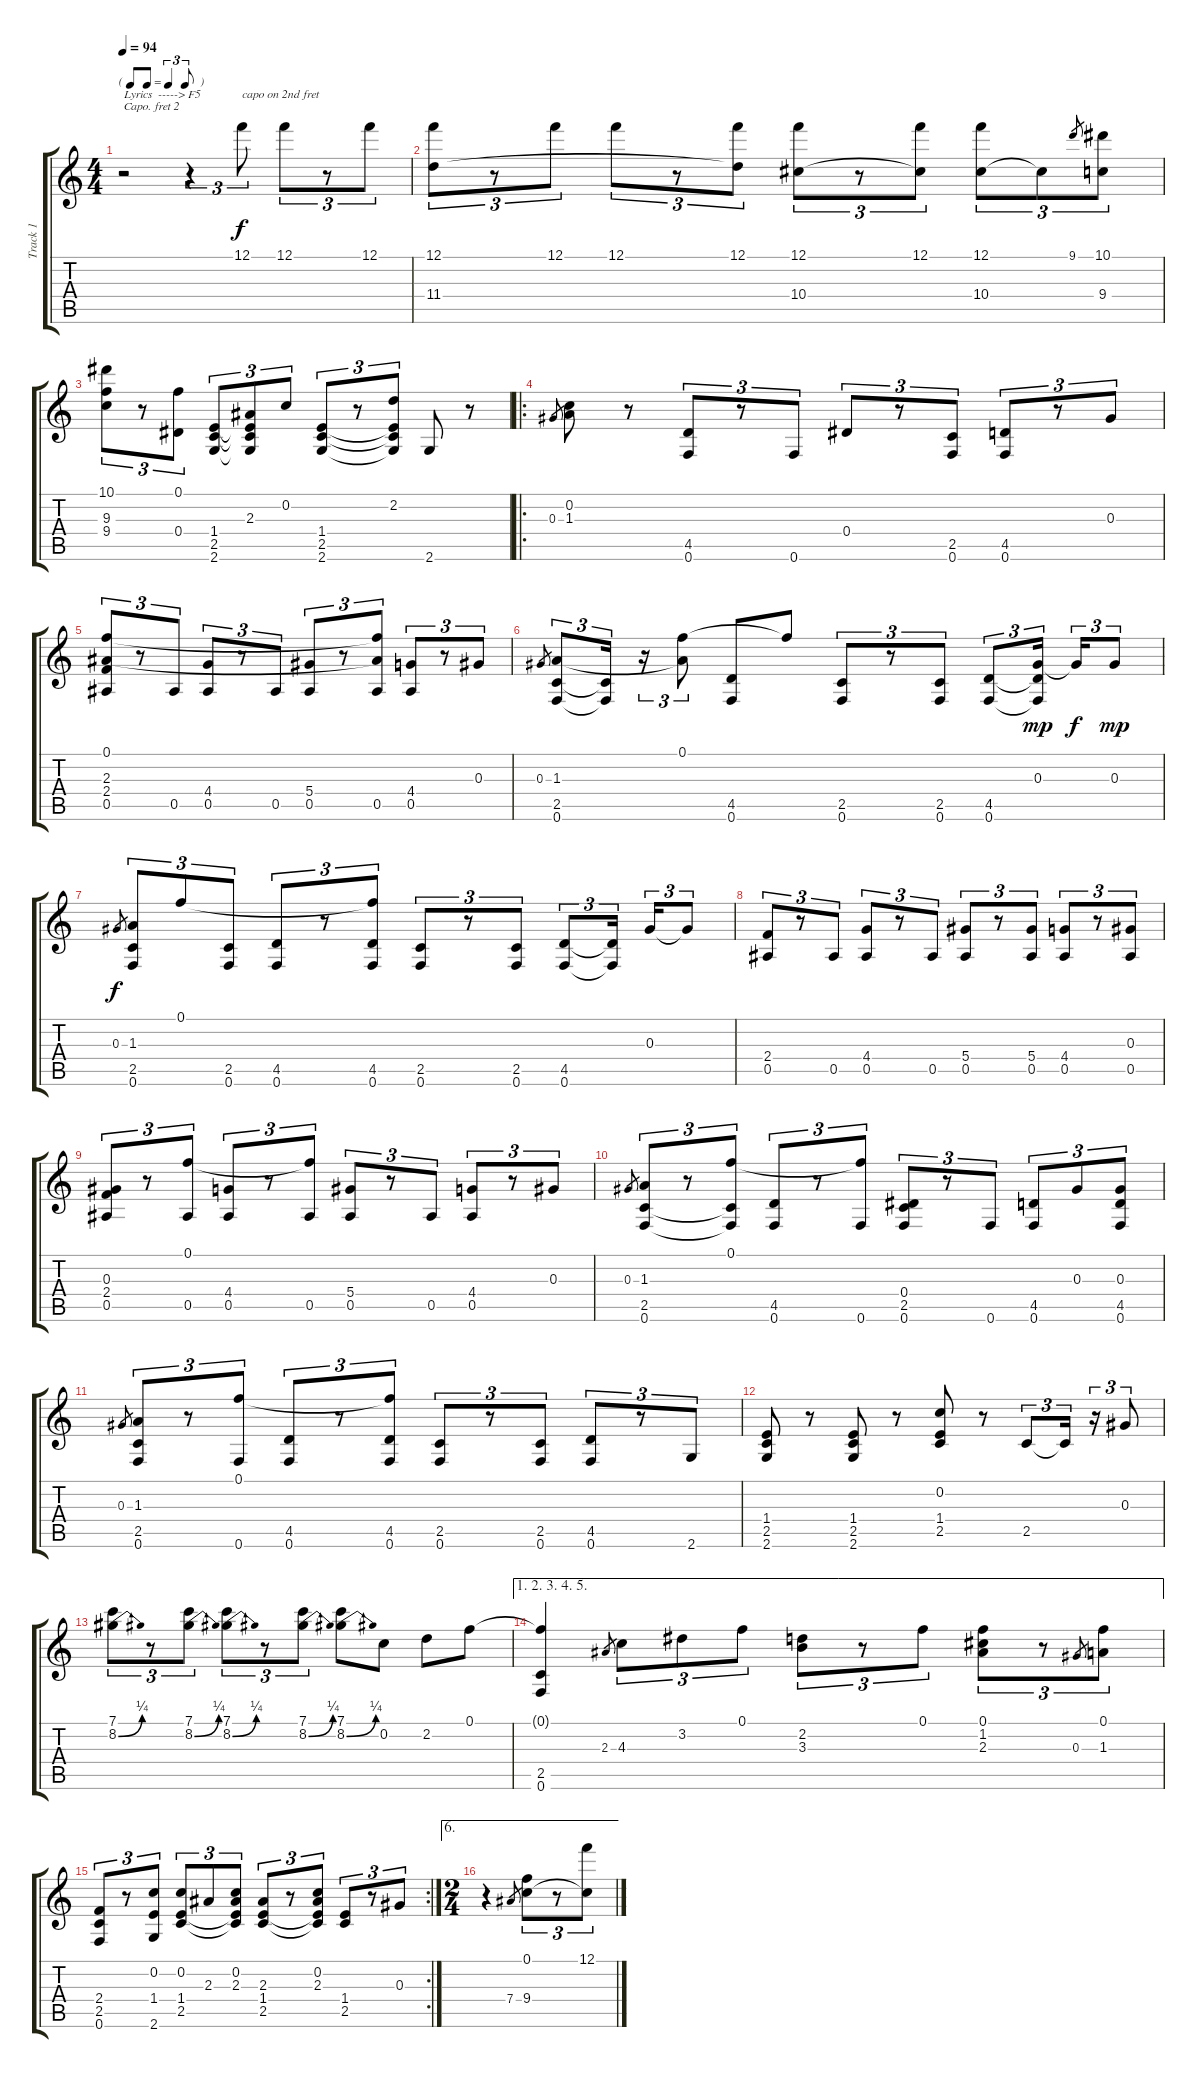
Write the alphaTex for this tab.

\track ("Track 1" "Track 1") {instrument acousticguitarsteel}
\staff {score tabs}
\capo 2
\tuning (Eb4 Bb3 Gb3 Db3 Ab2 Eb2) {hide}
\ts (4 4)
\tf triplet8th
\tempo 94
\clef g2
\ks c
r.2{txt "Lyrics  -----> F5" dy f instrument acousticguitarsteel} r.4{tu (3 2)} 12.1.8{tu (3 2) txt "capo on 2nd fret"} 12.1.8{tu (3 2)} r.8{tu (3 2)} 12.1.8{tu (3 2)} |
(12.1 11.4).8{tu (3 2) txt ""} r.8{tu (3 2)} 12.1.8{tu (3 2)} 12.1.8{tu (3 2)} r.8{tu (3 2)} (12.1 11.4{t}).8{tu (3 2)} (12.1 10.4).8{tu (3 2)} r.8{tu (3 2)} (12.1 10.4{t}).8{tu (3 2)} (12.1 10.4).8{tu (3 2)} 10.4{t}.8{tu (3 2)} 9.1.8{gr} (10.1 9.4).8{tu (3 2)} |
(10.1 9.3 9.4).8{tu (3 2)} r.8{tu (3 2)} (0.1 0.4).8{tu (3 2)} (1.4 2.5 2.6).8{tu (3 2)} (2.3 1.4{t} 2.5{t} 2.6{t}).8{tu (3 2)} 0.2.8{tu (3 2)} (1.4 2.5 2.6).8{tu (3 2)} r.8{tu (3 2)} (2.2 1.4{t} 2.5{t} 2.6{t}).8{tu (3 2)} 2.6.8 r.8 |
\ro
0.3.8{gr} (0.2 1.3).8 r.8 (4.5 0.6).8{tu (3 2)} r.8{tu (3 2)} 0.6.8{tu (3 2)} 0.4.8{tu (3 2)} r.8{tu (3 2)} (2.5 0.6).8{tu (3 2)} (4.5 0.6).8{tu (3 2)} r.8{tu (3 2)} 0.3.8{tu (3 2)} |
(0.1 2.3 2.4 0.5).8{tu (3 2)} r.8{tu (3 2)} 0.5.8{tu (3 2)} (4.4 0.5).8{tu (3 2)} r.8{tu (3 2)} 0.5.8{tu (3 2)} (5.4 0.5).8{tu (3 2)} r.8{tu (3 2)} (0.1{t} 2.3{t} 0.5).8{tu (3 2)} (4.4 0.5).8{tu (3 2)} r.8{tu (3 2)} 0.3.8{tu (3 2)} |
0.3.8{gr} (1.3 2.5 0.6).8{tu (3 2)} (2.5{t} 0.6{t}).16{tu (3 2)} r.16{tu (3 2)} (0.1 1.3{t}).8{tu (3 2)} (4.5 0.6).8 0.1{t}.8 (2.5 0.6).8{tu (3 2)} r.8{tu (3 2)} (2.5 0.6).8{tu (3 2)} (4.5 0.6).8{tu (3 2)} (0.3 4.5{t} 0.6{t}).16{tu (3 2) dy mp} 0.3{t}.16{tu (3 2) dy f} 0.3.8{tu (3 2) dy mp} |
0.3.8{gr dy f} (1.3 2.5 0.6).8{tu (3 2)} 0.1.8{tu (3 2)} (2.5 0.6).8{tu (3 2)} (4.5 0.6).8{tu (3 2)} r.8{tu (3 2)} (0.1{t} 4.5 0.6).8{tu (3 2)} (2.5 0.6).8{tu (3 2)} r.8{tu (3 2)} (2.5 0.6).8{tu (3 2)} (4.5 0.6).8{tu (3 2)} (4.5{t} 0.6{t}).16{tu (3 2)} 0.3.16{tu (3 2)} 0.3{t}.8{tu (3 2)} |
(2.4 0.5).8{tu (3 2)} r.8{tu (3 2)} 0.5.8{tu (3 2)} (4.4 0.5).8{tu (3 2)} r.8{tu (3 2)} 0.5.8{tu (3 2)} (5.4 0.5).8{tu (3 2)} r.8{tu (3 2)} (5.4 0.5).8{tu (3 2)} (4.4 0.5).8{tu (3 2)} r.8{tu (3 2)} (0.3 0.5).8{tu (3 2)} |
(0.3 2.4 0.5).8{tu (3 2)} r.8{tu (3 2)} (0.1 0.5).8{tu (3 2)} (4.4 0.5).8{tu (3 2)} r.8{tu (3 2)} (0.1{t} 0.5).8{tu (3 2)} (5.4 0.5).8{tu (3 2)} r.8{tu (3 2)} 0.5.8{tu (3 2)} (4.4 0.5).8{tu (3 2)} r.8{tu (3 2)} 0.3.8{tu (3 2)} |
0.3.8{gr} (1.3 2.5 0.6).8{tu (3 2)} r.8{tu (3 2)} (0.1 2.5{t} 0.6{t}).8{tu (3 2)} (4.5 0.6).8{tu (3 2)} r.8{tu (3 2)} (0.1{t} 0.6).8{tu (3 2)} (0.4 2.5 0.6).8{tu (3 2)} r.8{tu (3 2)} 0.6.8{tu (3 2)} (4.5 0.6).8{tu (3 2)} 0.3.8{tu (3 2)} (0.3 4.5 0.6).8{tu (3 2)} |
0.3.8{gr} (1.3 2.5 0.6).8{tu (3 2)} r.8{tu (3 2)} (0.1 0.6).8{tu (3 2)} (4.5 0.6).8{tu (3 2)} r.8{tu (3 2)} (0.1{t} 4.5 0.6).8{tu (3 2)} (2.5 0.6).8{tu (3 2)} r.8{tu (3 2)} (2.5 0.6).8{tu (3 2)} (4.5 0.6).8{tu (3 2)} r.8{tu (3 2)} 2.6.8{tu (3 2)} |
(1.4 2.5 2.6).8 r.8 (1.4 2.5 2.6).8 r.8 (0.2 1.4 2.5).8 r.8 2.5.8{tu (3 2)} 2.5{t}.16{tu (3 2)} r.16{tu (3 2)} 0.3.8{tu (3 2)} |
(7.1 8.2{be (bend 0 0 60 1)}).8{tu (3 2)} r.8{tu (3 2)} (7.1 8.2{be (bend 0 0 60 1)}).8{tu (3 2)} (7.1 8.2{be (bend 0 0 60 1)}).8{tu (3 2)} r.8{tu (3 2)} (7.1 8.2{be (bend 0 0 60 1)}).8{tu (3 2)} (7.1 8.2{be (bend 0 0 60 1)}).8 0.2.8 2.2.8 0.1.8 |
\ae (1 2 3 4 5)
(0.1{t} 2.5 0.6).4 2.3.8{gr} 4.3.8{tu (3 2)} 3.2.8{tu (3 2)} 0.1.8{tu (3 2)} (2.2 3.3).8{tu (3 2)} r.8{tu (3 2)} 0.1.8{tu (3 2)} (0.1 1.2 2.3).8{tu (3 2)} r.8{tu (3 2)} 0.3.8{gr} (0.1 1.3).8{tu (3 2)} |
\rc 2
(2.4 2.5 0.6).8{tu (3 2)} r.8{tu (3 2)} (0.2 1.4 2.6).8{tu (3 2)} (0.2 1.4 2.5).8{tu (3 2)} 2.3.8{tu (3 2)} (0.2 2.3 1.4{t} 2.5{t}).8{tu (3 2)} (2.3 1.4 2.5).8{tu (3 2)} r.8{tu (3 2)} (0.2 2.3 1.4{t} 2.5{t}).8{tu (3 2)} (1.4 2.5).8{tu (3 2)} r.8{tu (3 2)} 0.3.8{tu (3 2)} |
\ae 6
\ts (2 4)
r.4 7.4.8{gr} (0.1 9.4).8{tu (3 2)} r.8{tu (3 2)} (12.1 9.4{t}).8{tu (3 2)}
